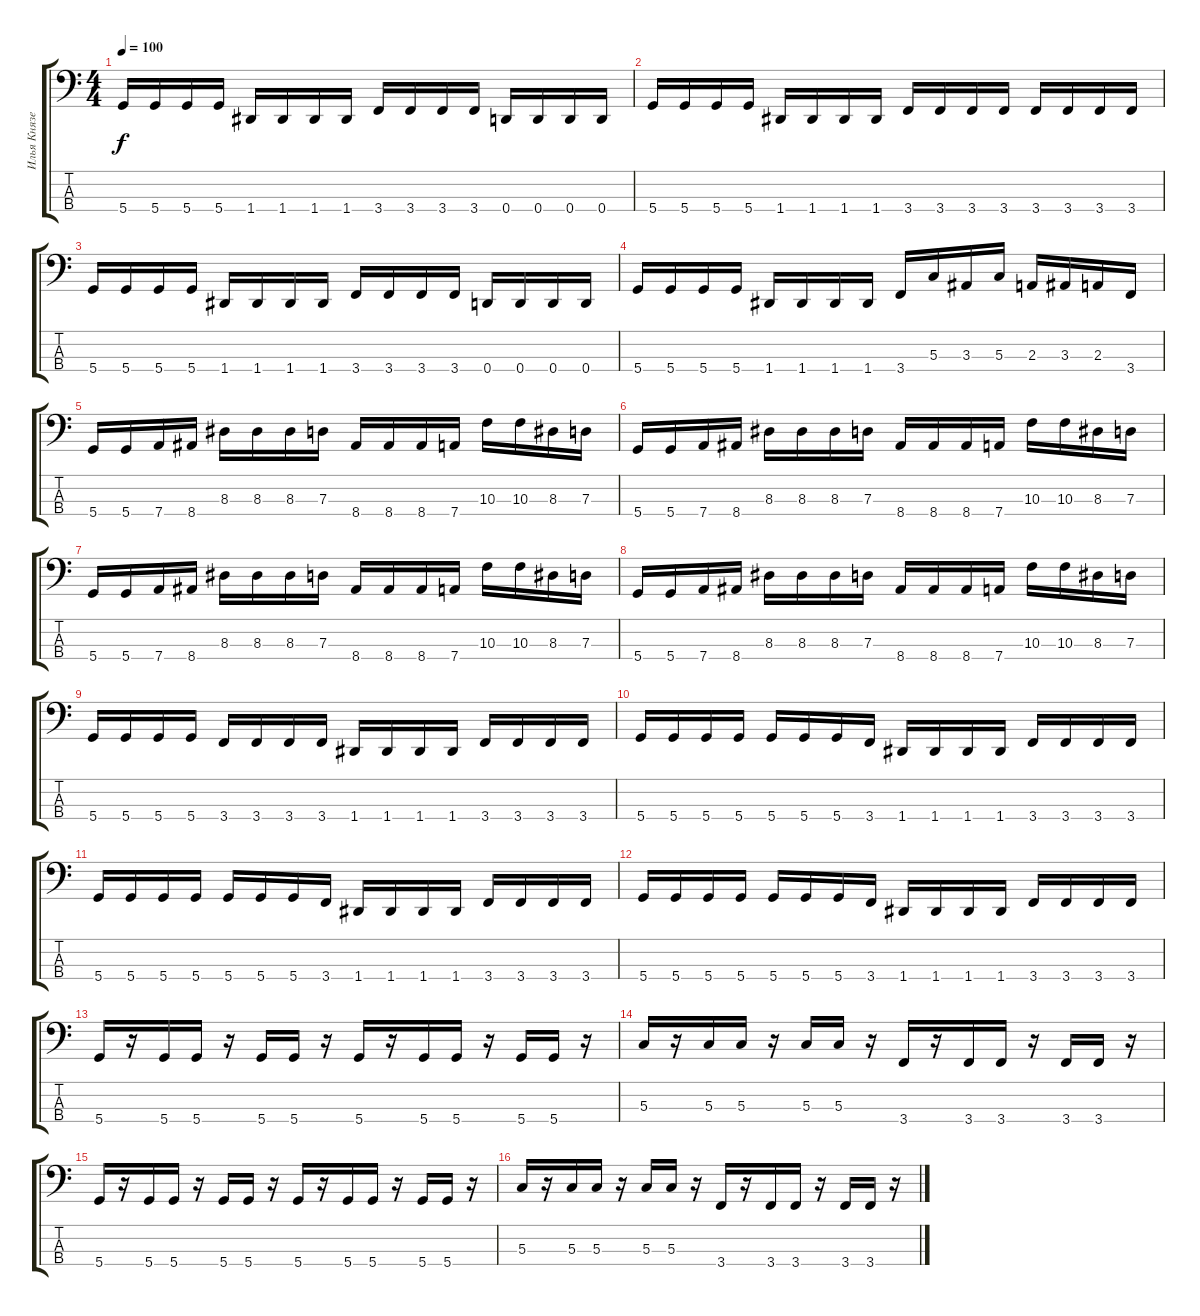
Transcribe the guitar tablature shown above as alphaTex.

\track ("Илья Князев (4 стр.)" "Илья Князе") {instrument electricbassfinger}
\staff {score tabs}
\tuning (F2 C2 G1 D1) {hide}
\ts (4 4)
\tempo 100
\clef f4
\ks c
5.4.16{dy f} 5.4.16 5.4.16 5.4.16 1.4.16 1.4.16 1.4.16 1.4.16 3.4.16 3.4.16 3.4.16 3.4.16 0.4.16 0.4.16 0.4.16 0.4.16 |
5.4.16 5.4.16 5.4.16 5.4.16 1.4.16 1.4.16 1.4.16 1.4.16 3.4.16 3.4.16 3.4.16 3.4.16 3.4.16 3.4.16 3.4.16 3.4.16 |
5.4.16 5.4.16 5.4.16 5.4.16 1.4.16 1.4.16 1.4.16 1.4.16 3.4.16 3.4.16 3.4.16 3.4.16 0.4.16 0.4.16 0.4.16 0.4.16 |
5.4.16 5.4.16 5.4.16 5.4.16 1.4.16 1.4.16 1.4.16 1.4.16 3.4.16 5.3.16 3.3.16 5.3.16 2.3.16 3.3.16 2.3.16 3.4.16 |
5.4.16 5.4.16 7.4.16 8.4.16 8.3.16 8.3.16 8.3.16 7.3.16 8.4.16 8.4.16 8.4.16 7.4.16 10.3.16 10.3.16 8.3.16 7.3.16 |
5.4.16 5.4.16 7.4.16 8.4.16 8.3.16 8.3.16 8.3.16 7.3.16 8.4.16 8.4.16 8.4.16 7.4.16 10.3.16 10.3.16 8.3.16 7.3.16 |
5.4.16 5.4.16 7.4.16 8.4.16 8.3.16 8.3.16 8.3.16 7.3.16 8.4.16 8.4.16 8.4.16 7.4.16 10.3.16 10.3.16 8.3.16 7.3.16 |
5.4.16 5.4.16 7.4.16 8.4.16 8.3.16 8.3.16 8.3.16 7.3.16 8.4.16 8.4.16 8.4.16 7.4.16 10.3.16 10.3.16 8.3.16 7.3.16 |
5.4.16 5.4.16 5.4.16 5.4.16 3.4.16 3.4.16 3.4.16 3.4.16 1.4.16 1.4.16 1.4.16 1.4.16 3.4.16 3.4.16 3.4.16 3.4.16 |
5.4.16 5.4.16 5.4.16 5.4.16 5.4.16 5.4.16 5.4.16 3.4.16 1.4.16 1.4.16 1.4.16 1.4.16 3.4.16 3.4.16 3.4.16 3.4.16 |
5.4.16 5.4.16 5.4.16 5.4.16 5.4.16 5.4.16 5.4.16 3.4.16 1.4.16 1.4.16 1.4.16 1.4.16 3.4.16 3.4.16 3.4.16 3.4.16 |
5.4.16 5.4.16 5.4.16 5.4.16 5.4.16 5.4.16 5.4.16 3.4.16 1.4.16 1.4.16 1.4.16 1.4.16 3.4.16 3.4.16 3.4.16 3.4.16 |
5.4.16 r.16 5.4.16 5.4.16 r.16 5.4.16 5.4.16 r.16 5.4.16 r.16 5.4.16 5.4.16 r.16 5.4.16 5.4.16 r.16 |
5.3.16 r.16 5.3.16 5.3.16 r.16 5.3.16 5.3.16 r.16 3.4.16 r.16 3.4.16 3.4.16 r.16 3.4.16 3.4.16 r.16 |
5.4.16 r.16 5.4.16 5.4.16 r.16 5.4.16 5.4.16 r.16 5.4.16 r.16 5.4.16 5.4.16 r.16 5.4.16 5.4.16 r.16 |
5.3.16 r.16 5.3.16 5.3.16 r.16 5.3.16 5.3.16 r.16 3.4.16 r.16 3.4.16 3.4.16 r.16 3.4.16 3.4.16 r.16
